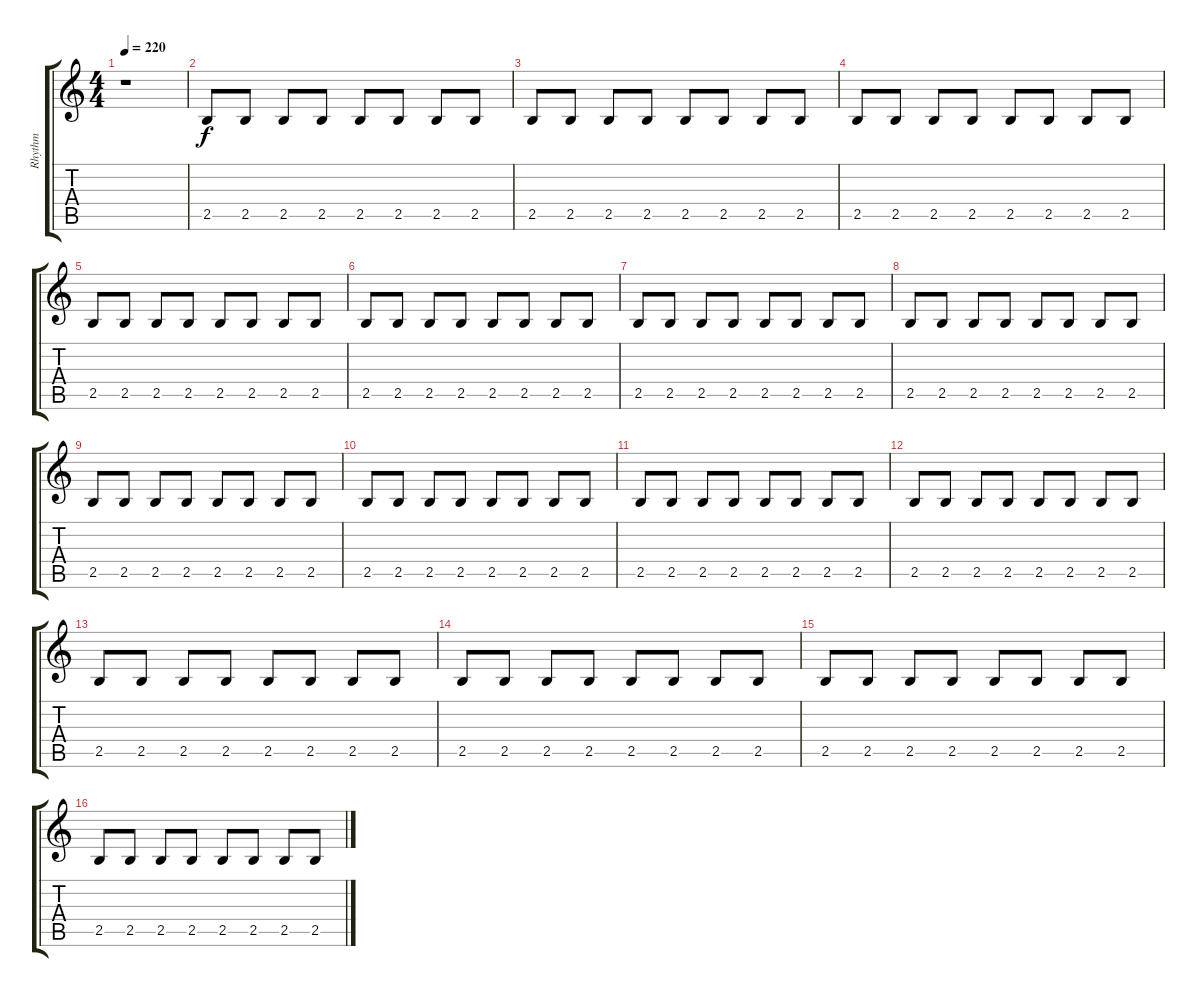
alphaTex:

\track ("Rhythm" "Rhythm") {instrument overdrivenguitar}
\staff {score tabs}
\tuning (E4 B3 G3 D3 A2 E2) {hide}
\ts (4 4)
\tempo 220
\clef g2
\ks c
r.1{dy f instrument overdrivenguitar} |
2.5.8 2.5.8 2.5.8 2.5.8 2.5.8 2.5.8 2.5.8 2.5.8 |
2.5.8 2.5.8 2.5.8 2.5.8 2.5.8 2.5.8 2.5.8 2.5.8 |
2.5.8 2.5.8 2.5.8 2.5.8 2.5.8 2.5.8 2.5.8 2.5.8 |
2.5.8 2.5.8 2.5.8 2.5.8 2.5.8 2.5.8 2.5.8 2.5.8 |
2.5.8 2.5.8 2.5.8 2.5.8 2.5.8 2.5.8 2.5.8 2.5.8 |
2.5.8 2.5.8 2.5.8 2.5.8 2.5.8 2.5.8 2.5.8 2.5.8 |
2.5.8 2.5.8 2.5.8 2.5.8 2.5.8 2.5.8 2.5.8 2.5.8 |
2.5.8 2.5.8 2.5.8 2.5.8 2.5.8 2.5.8 2.5.8 2.5.8 |
2.5.8 2.5.8 2.5.8 2.5.8 2.5.8 2.5.8 2.5.8 2.5.8 |
2.5.8 2.5.8 2.5.8 2.5.8 2.5.8 2.5.8 2.5.8 2.5.8 |
2.5.8 2.5.8 2.5.8 2.5.8 2.5.8 2.5.8 2.5.8 2.5.8 |
2.5.8 2.5.8 2.5.8 2.5.8 2.5.8 2.5.8 2.5.8 2.5.8 |
2.5.8 2.5.8 2.5.8 2.5.8 2.5.8 2.5.8 2.5.8 2.5.8 |
2.5.8 2.5.8 2.5.8 2.5.8 2.5.8 2.5.8 2.5.8 2.5.8 |
2.5.8 2.5.8 2.5.8 2.5.8 2.5.8 2.5.8 2.5.8 2.5.8
